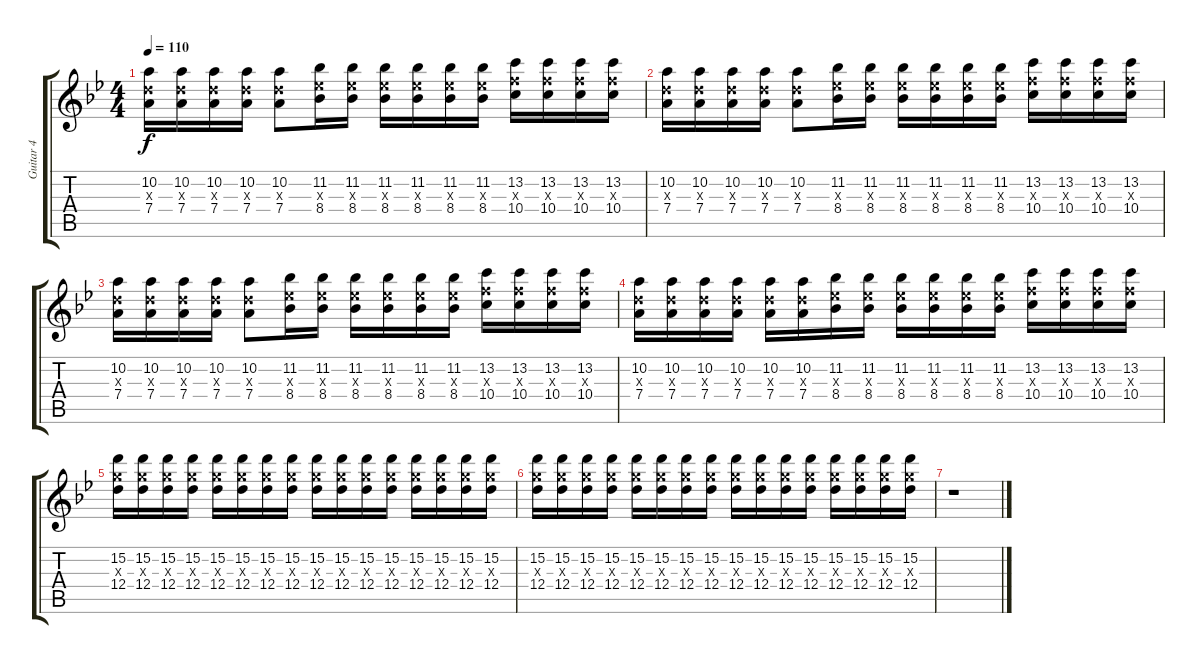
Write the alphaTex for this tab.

\track ("Guitar 4" "Guitar 4") {instrument distortionguitar}
\staff {score tabs}
\tuning (E4 B3 G3 D3 A2 E2) {hide}
\ts (4 4)
\tempo 110
\clef g2
\ks bb
(10.2 7.3{x} 7.4).16{dy f} (10.2 7.3{x} 7.4).16 (10.2 7.3{x} 7.4).16 (10.2 7.3{x} 7.4).16 (10.2 7.3{x} 7.4).8 (11.2 8.3{x} 8.4).16 (11.2 8.3{x} 8.4).16 (11.2 8.3{x} 8.4).16 (11.2 8.3{x} 8.4).16 (11.2 8.3{x} 8.4).16 (11.2 8.3{x} 8.4).16 (13.2 10.3{x} 10.4).16 (13.2 10.3{x} 10.4).16 (13.2 10.3{x} 10.4).16 (13.2 10.3{x} 10.4).16 |
(10.2 7.3{x} 7.4).16 (10.2 7.3{x} 7.4).16 (10.2 7.3{x} 7.4).16 (10.2 7.3{x} 7.4).16 (10.2 7.3{x} 7.4).8 (11.2 8.3{x} 8.4).16 (11.2 8.3{x} 8.4).16 (11.2 8.3{x} 8.4).16 (11.2 8.3{x} 8.4).16 (11.2 8.3{x} 8.4).16 (11.2 8.3{x} 8.4).16 (13.2 10.3{x} 10.4).16 (13.2 10.3{x} 10.4).16 (13.2 10.3{x} 10.4).16 (13.2 10.3{x} 10.4).16 |
(10.2 7.3{x} 7.4).16 (10.2 7.3{x} 7.4).16 (10.2 7.3{x} 7.4).16 (10.2 7.3{x} 7.4).16 (10.2 7.3{x} 7.4).8 (11.2 8.3{x} 8.4).16 (11.2 8.3{x} 8.4).16 (11.2 8.3{x} 8.4).16 (11.2 8.3{x} 8.4).16 (11.2 8.3{x} 8.4).16 (11.2 8.3{x} 8.4).16 (13.2 10.3{x} 10.4).16 (13.2 10.3{x} 10.4).16 (13.2 10.3{x} 10.4).16 (13.2 10.3{x} 10.4).16 |
(10.2 7.3{x} 7.4).16 (10.2 7.3{x} 7.4).16 (10.2 7.3{x} 7.4).16 (10.2 7.3{x} 7.4).16 (10.2 7.3{x} 7.4).16 (10.2 7.3{x} 7.4).16 (11.2 8.3{x} 8.4).16 (11.2 8.3{x} 8.4).16 (11.2 8.3{x} 8.4).16 (11.2 8.3{x} 8.4).16 (11.2 8.3{x} 8.4).16 (11.2 8.3{x} 8.4).16 (13.2 10.3{x} 10.4).16 (13.2 10.3{x} 10.4).16 (13.2 10.3{x} 10.4).16 (13.2 10.3{x} 10.4).16 |
(15.2 12.3{x} 12.4).16 (15.2 12.3{x} 12.4).16 (15.2 12.3{x} 12.4).16 (15.2 12.3{x} 12.4).16 (15.2 12.3{x} 12.4).16 (15.2 12.3{x} 12.4).16 (15.2 12.3{x} 12.4).16 (15.2 12.3{x} 12.4).16 (15.2 12.3{x} 12.4).16 (15.2 12.3{x} 12.4).16 (15.2 12.3{x} 12.4).16 (15.2 12.3{x} 12.4).16 (15.2 12.3{x} 12.4).16 (15.2 12.3{x} 12.4).16 (15.2 12.3{x} 12.4).16 (15.2 12.3{x} 12.4).16 |
(15.2 12.3{x} 12.4).16 (15.2 12.3{x} 12.4).16 (15.2 12.3{x} 12.4).16 (15.2 12.3{x} 12.4).16 (15.2 12.3{x} 12.4).16 (15.2 12.3{x} 12.4).16 (15.2 12.3{x} 12.4).16 (15.2 12.3{x} 12.4).16 (15.2 12.3{x} 12.4).16 (15.2 12.3{x} 12.4).16 (15.2 12.3{x} 12.4).16 (15.2 12.3{x} 12.4).16 (15.2 12.3{x} 12.4).16 (15.2 12.3{x} 12.4).16 (15.2 12.3{x} 12.4).16 (15.2 12.3{x} 12.4).16 |
r.1
